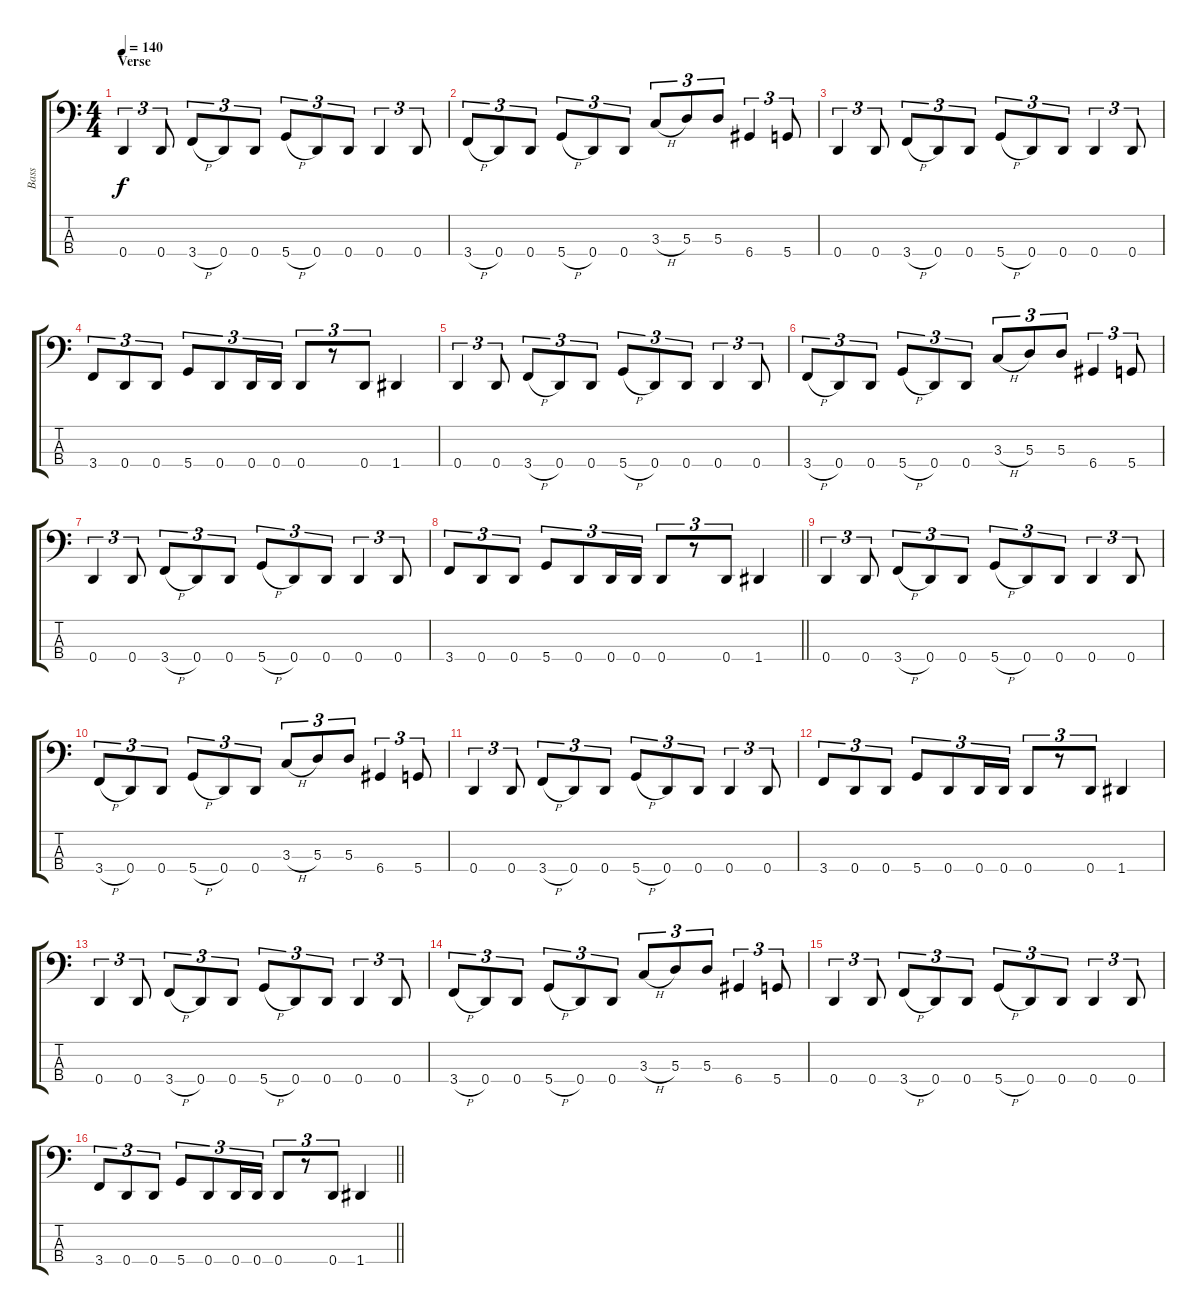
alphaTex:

\track ("Bass" "Bass") {instrument electricbasspick}
\staff {score tabs}
\tuning (G2 D2 A1 D1) {hide}
\ts (4 4)
\section ("" "Verse")
\tempo 140
\clef f4
\ks c
0.4.4{tu (3 2) dy f} 0.4.8{tu (3 2)} 3.4{h}.8{tu (3 2)} 0.4.8{tu (3 2)} 0.4.8{tu (3 2)} 5.4{h}.8{tu (3 2)} 0.4.8{tu (3 2)} 0.4.8{tu (3 2)} 0.4.4{tu (3 2)} 0.4.8{tu (3 2)} |
3.4{h}.8{tu (3 2)} 0.4.8{tu (3 2)} 0.4.8{tu (3 2)} 5.4{h}.8{tu (3 2)} 0.4.8{tu (3 2)} 0.4.8{tu (3 2)} 3.3{h}.8{tu (3 2)} 5.3.8{tu (3 2)} 5.3.8{tu (3 2)} 6.4.4{tu (3 2)} 5.4.8{tu (3 2)} |
0.4.4{tu (3 2)} 0.4.8{tu (3 2)} 3.4{h}.8{tu (3 2)} 0.4.8{tu (3 2)} 0.4.8{tu (3 2)} 5.4{h}.8{tu (3 2)} 0.4.8{tu (3 2)} 0.4.8{tu (3 2)} 0.4.4{tu (3 2)} 0.4.8{tu (3 2)} |
3.4.8{tu (3 2)} 0.4.8{tu (3 2)} 0.4.8{tu (3 2)} 5.4.8{tu (3 2)} 0.4.8{tu (3 2)} 0.4.16{tu (3 2)} 0.4.16{tu (3 2)} 0.4.8{tu (3 2)} r.8{tu (3 2)} 0.4.8{tu (3 2)} 1.4.4 |
0.4.4{tu (3 2)} 0.4.8{tu (3 2)} 3.4{h}.8{tu (3 2)} 0.4.8{tu (3 2)} 0.4.8{tu (3 2)} 5.4{h}.8{tu (3 2)} 0.4.8{tu (3 2)} 0.4.8{tu (3 2)} 0.4.4{tu (3 2)} 0.4.8{tu (3 2)} |
3.4{h}.8{tu (3 2)} 0.4.8{tu (3 2)} 0.4.8{tu (3 2)} 5.4{h}.8{tu (3 2)} 0.4.8{tu (3 2)} 0.4.8{tu (3 2)} 3.3{h}.8{tu (3 2)} 5.3.8{tu (3 2)} 5.3.8{tu (3 2)} 6.4.4{tu (3 2)} 5.4.8{tu (3 2)} |
0.4.4{tu (3 2)} 0.4.8{tu (3 2)} 3.4{h}.8{tu (3 2)} 0.4.8{tu (3 2)} 0.4.8{tu (3 2)} 5.4{h}.8{tu (3 2)} 0.4.8{tu (3 2)} 0.4.8{tu (3 2)} 0.4.4{tu (3 2)} 0.4.8{tu (3 2)} |
\barLineRight lightlight
3.4.8{tu (3 2)} 0.4.8{tu (3 2)} 0.4.8{tu (3 2)} 5.4.8{tu (3 2)} 0.4.8{tu (3 2)} 0.4.16{tu (3 2)} 0.4.16{tu (3 2)} 0.4.8{tu (3 2)} r.8{tu (3 2)} 0.4.8{tu (3 2)} 1.4.4 |
0.4.4{tu (3 2)} 0.4.8{tu (3 2)} 3.4{h}.8{tu (3 2)} 0.4.8{tu (3 2)} 0.4.8{tu (3 2)} 5.4{h}.8{tu (3 2)} 0.4.8{tu (3 2)} 0.4.8{tu (3 2)} 0.4.4{tu (3 2)} 0.4.8{tu (3 2)} |
3.4{h}.8{tu (3 2)} 0.4.8{tu (3 2)} 0.4.8{tu (3 2)} 5.4{h}.8{tu (3 2)} 0.4.8{tu (3 2)} 0.4.8{tu (3 2)} 3.3{h}.8{tu (3 2)} 5.3.8{tu (3 2)} 5.3.8{tu (3 2)} 6.4.4{tu (3 2)} 5.4.8{tu (3 2)} |
0.4.4{tu (3 2)} 0.4.8{tu (3 2)} 3.4{h}.8{tu (3 2)} 0.4.8{tu (3 2)} 0.4.8{tu (3 2)} 5.4{h}.8{tu (3 2)} 0.4.8{tu (3 2)} 0.4.8{tu (3 2)} 0.4.4{tu (3 2)} 0.4.8{tu (3 2)} |
3.4.8{tu (3 2)} 0.4.8{tu (3 2)} 0.4.8{tu (3 2)} 5.4.8{tu (3 2)} 0.4.8{tu (3 2)} 0.4.16{tu (3 2)} 0.4.16{tu (3 2)} 0.4.8{tu (3 2)} r.8{tu (3 2)} 0.4.8{tu (3 2)} 1.4.4 |
0.4.4{tu (3 2)} 0.4.8{tu (3 2)} 3.4{h}.8{tu (3 2)} 0.4.8{tu (3 2)} 0.4.8{tu (3 2)} 5.4{h}.8{tu (3 2)} 0.4.8{tu (3 2)} 0.4.8{tu (3 2)} 0.4.4{tu (3 2)} 0.4.8{tu (3 2)} |
3.4{h}.8{tu (3 2)} 0.4.8{tu (3 2)} 0.4.8{tu (3 2)} 5.4{h}.8{tu (3 2)} 0.4.8{tu (3 2)} 0.4.8{tu (3 2)} 3.3{h}.8{tu (3 2)} 5.3.8{tu (3 2)} 5.3.8{tu (3 2)} 6.4.4{tu (3 2)} 5.4.8{tu (3 2)} |
0.4.4{tu (3 2)} 0.4.8{tu (3 2)} 3.4{h}.8{tu (3 2)} 0.4.8{tu (3 2)} 0.4.8{tu (3 2)} 5.4{h}.8{tu (3 2)} 0.4.8{tu (3 2)} 0.4.8{tu (3 2)} 0.4.4{tu (3 2)} 0.4.8{tu (3 2)} |
\barLineRight lightlight
3.4.8{tu (3 2)} 0.4.8{tu (3 2)} 0.4.8{tu (3 2)} 5.4.8{tu (3 2)} 0.4.8{tu (3 2)} 0.4.16{tu (3 2)} 0.4.16{tu (3 2)} 0.4.8{tu (3 2)} r.8{tu (3 2)} 0.4.8{tu (3 2)} 1.4.4
